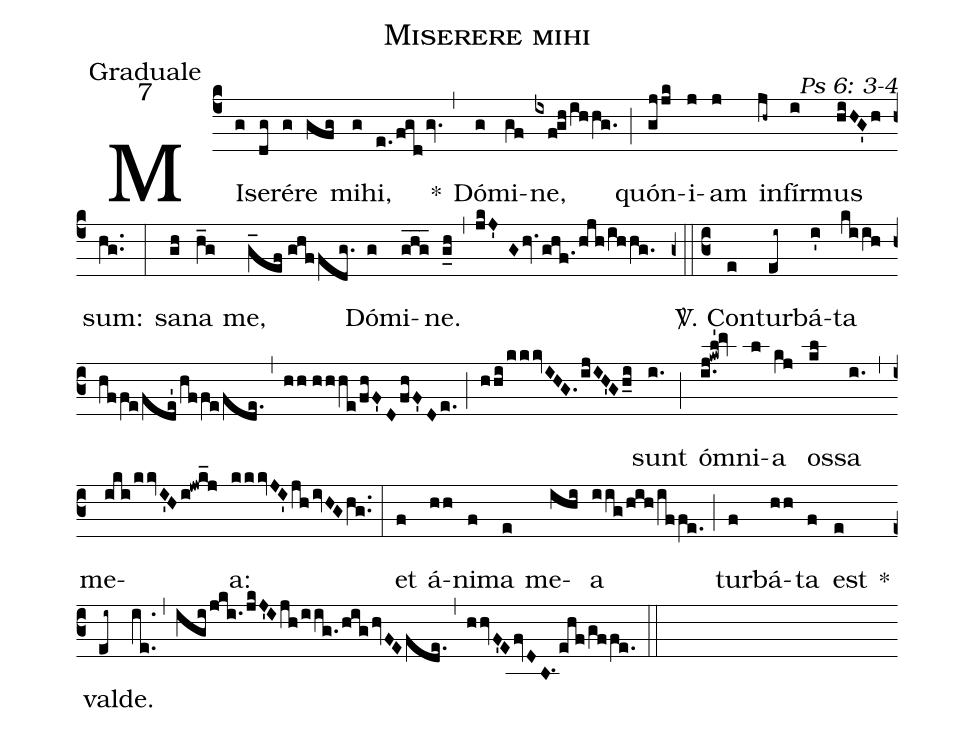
name: Miserere mihi;
office-part: Graduale;
mode: 7;
commentary: Ps 6: 3-4;
%%
(c4) MI(g)se(dg)ré(g)re(gfg) mi(g)hi,(e./fgd/gv.) *(,) Dó(g)mi(gf)ne,(ixf!gh/ihhg.) (;) quón(gjjk)i(j)am(j) in(jh~)fír(i)mus(hiHG'h) sum:(hg..) (:)
sa(gh)na(h_g) me,(g_ef//ghffdg.) Dó(g)mi(ghg___)ne.(g_h) (,) (jkJ'Ghv.ghf.1/hjh/ihhg.) (z0::c3)
<sp>V/</sp>. Con(e)tur(ei~)bá(i')ta(kiihhffe/fde'/hffe/fde.) (,) (hh//hhhe/fhF'DfhF'De.) (;) (hhi/kkkvIHG.ijIH'Gh_i) sunt(i.) (;) óm(i.j!kwl'!mv)ni(l)a(kj) os(kl)sa(i.) (,) me(iki/kkvI'Hi!jwk_j)a:(kkkvJI'jhivHGhg..) (:)
et(f) á(hh)ni(f)ma(e) me(ihi)a(iig/hih/iffe.) (;) tur(f)bá(hh)ta(f) est(e) *() val(ei~)de.(ie..) (,) (igi/jki./jkJ'Ijh/iig./hig/hvFEfde.) (,) (hhvF'EfvDB.1ehf/gffe.) (::)
